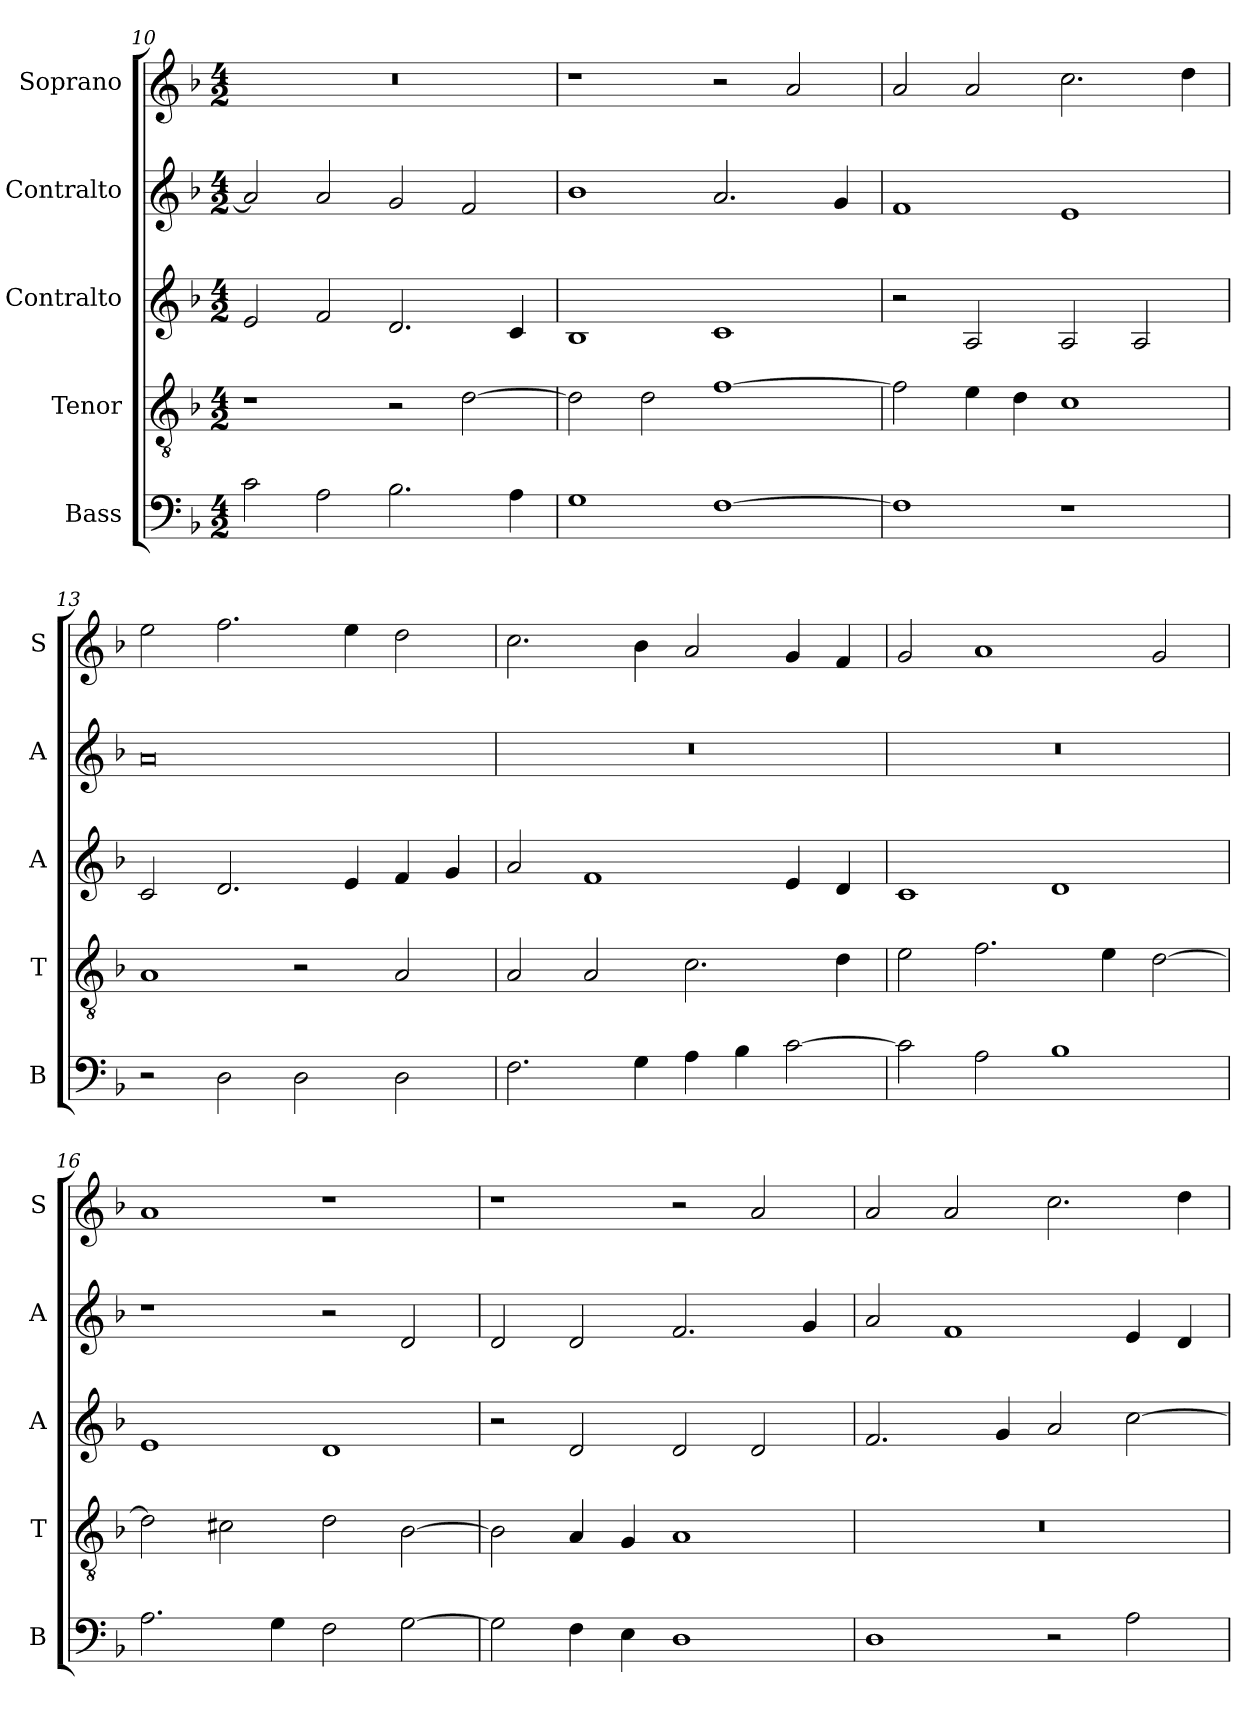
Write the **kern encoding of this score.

**kern	**kern	**kern	**kern	**kern
*part5	*part4	*part3	*part2	*part1
*staff5	*staff4	*staff3	*staff2	*staff1
*I"Bass	*I"Tenor	*I"Contralto	*I"Contralto	*I"Soprano
*I'B	*I'T	*I'A	*I'A	*I'S
*clefF4	*clefGv2	*clefG2	*clefG2	*clefG2
*k[b-]	*k[b-]	*k[b-]	*k[b-]	*k[b-]
*G:dor	*G:dor	*G:dor	*G:dor	*G:dor
*M4/2	*M4/2	*M4/2	*M4/2	*M4/2
=10	=10	=10	=10	=10
2c	1r	2e	2a]	0r
2A	.	2f	2a	.
2.B-	2r	2.d	2g	.
.	[2d	.	2f	.
4A	.	4c	.	.
=11	=11	=11	=11	=11
1G	2d]	1B-	1b-	1r
.	2d	.	.	.
[1F	[1f	1c	2.a	2r
.	.	.	.	2a
.	.	.	4g	.
=12	=12	=12	=12	=12
1F]	2f]	2r	1f	2a
.	4e	2A	.	2a
.	4d	.	.	.
1r	1c	2A	1e	2.cc
.	.	2A	.	.
.	.	.	.	4dd
=13	=13	=13	=13	=13
2r	1A	2c	0a	2ee
2D	.	2.d	.	2.ff
2D	2r	.	.	.
.	.	4e	.	4ee
2D	2A	4f	.	2dd
.	.	4g	.	.
=14	=14	=14	=14	=14
2.F	2A	2a	0r	2.cc
.	2A	1f	.	.
4G	.	.	.	4b-
4A	2.c	.	.	2a
4B-	.	.	.	.
[2c	.	4e	.	4g
.	4d	4d	.	4f
=15	=15	=15	=15	=15
2c]	2e	1c	0r	2g
2A	2.f	.	.	1a
1B-	.	1d	.	.
.	4e	.	.	.
.	[2d	.	.	2g
=16	=16	=16	=16	=16
2.A	2d]	1e	1r	1a
.	2c#X	.	.	.
4G	.	.	.	.
2F	2d	1d	2r	1r
[2G	[2B-	.	2d	.
=17	=17	=17	=17	=17
2G]	2B-]	2r	2d	1r
4F	4A	2d	2d	.
4E	4G	.	.	.
1D	1A	2d	2.f	2r
.	.	2d	.	2a
.	.	.	4g	.
=18	=18	=18	=18	=18
1D	0r	2.f	2a	2a
.	.	.	1f	2a
.	.	4g	.	.
2r	.	2a	.	2.cc
2A	.	[2cc	4e	.
.	.	.	4d	4dd
=	=	=	=	=
*-	*-	*-	*-	*-
